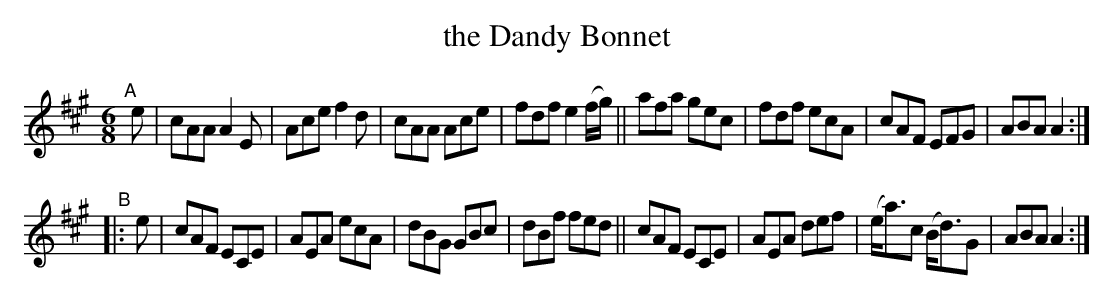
X:1
T: the Dandy Bonnet
M: 6/8
L: 1/8
K: A
"^A"[|]e |\
cAA A2E | Ace f2d | cAA Ace | fdf e2 (f/g/) ||\
afa gec | fdf ecA | cAF EFG | ABA A2 :|
"^B"|: e |\
cAF ECE | AEA ecA | dBG GBc | dBf fed ||\
cAF ECE | AEA def | (e<a)c (B<d)G | ABA A2 :|
